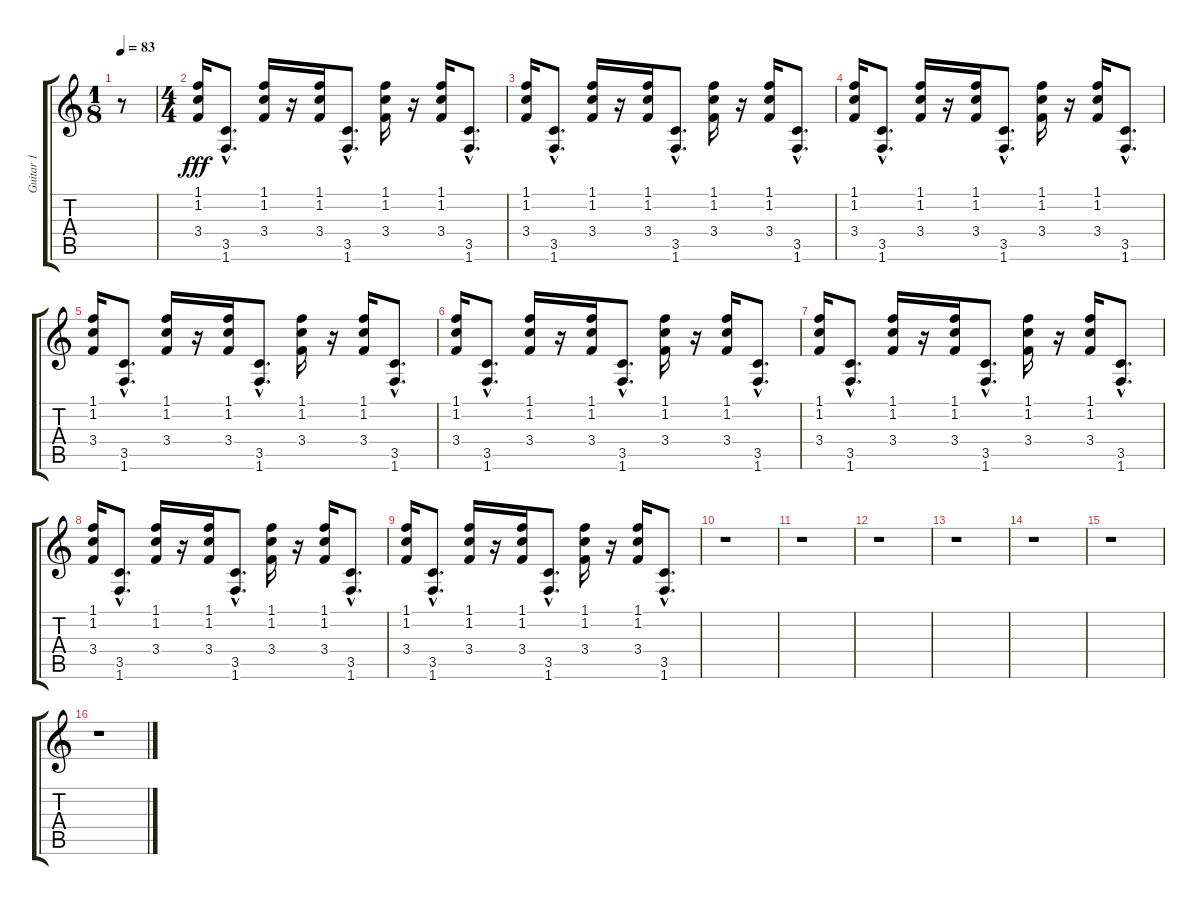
\track ("Guitar 1" "Guitar 1") {instrument distortionguitar}
\staff {score tabs}
\tuning (E4 B3 G3 D3 A2 E2) {hide}
\ts (1 8)
\tempo 83
\clef g2
\ks c
r.8{dy fff instrument distortionguitar} |
\ts (4 4)
(1.1 1.2 3.4).16 (3.5{hac} 1.6{hac}).8{d} (1.1 1.2 3.4).16 r.16 (1.1 1.2 3.4).16 (3.5{hac} 1.6{hac}).8{d} (1.1 1.2 3.4).16 r.16 (1.1 1.2 3.4).16 (3.5{hac} 1.6{hac}).8{d} |
(1.1 1.2 3.4).16 (3.5{hac} 1.6{hac}).8{d} (1.1 1.2 3.4).16 r.16 (1.1 1.2 3.4).16 (3.5{hac} 1.6{hac}).8{d} (1.1 1.2 3.4).16 r.16 (1.1 1.2 3.4).16 (3.5{hac} 1.6{hac}).8{d} |
(1.1 1.2 3.4).16 (3.5{hac} 1.6{hac}).8{d} (1.1 1.2 3.4).16 r.16 (1.1 1.2 3.4).16 (3.5{hac} 1.6{hac}).8{d} (1.1 1.2 3.4).16 r.16 (1.1 1.2 3.4).16 (3.5{hac} 1.6{hac}).8{d} |
(1.1 1.2 3.4).16 (3.5{hac} 1.6{hac}).8{d} (1.1 1.2 3.4).16 r.16 (1.1 1.2 3.4).16 (3.5{hac} 1.6{hac}).8{d} (1.1 1.2 3.4).16 r.16 (1.1 1.2 3.4).16 (3.5{hac} 1.6{hac}).8{d} |
(1.1 1.2 3.4).16 (3.5{hac} 1.6{hac}).8{d} (1.1 1.2 3.4).16 r.16 (1.1 1.2 3.4).16 (3.5{hac} 1.6{hac}).8{d} (1.1 1.2 3.4).16 r.16 (1.1 1.2 3.4).16 (3.5{hac} 1.6{hac}).8{d} |
(1.1 1.2 3.4).16 (3.5{hac} 1.6{hac}).8{d} (1.1 1.2 3.4).16 r.16 (1.1 1.2 3.4).16 (3.5{hac} 1.6{hac}).8{d} (1.1 1.2 3.4).16 r.16 (1.1 1.2 3.4).16 (3.5{hac} 1.6{hac}).8{d} |
(1.1 1.2 3.4).16 (3.5{hac} 1.6{hac}).8{d} (1.1 1.2 3.4).16 r.16 (1.1 1.2 3.4).16 (3.5{hac} 1.6{hac}).8{d} (1.1 1.2 3.4).16 r.16 (1.1 1.2 3.4).16 (3.5{hac} 1.6{hac}).8{d} |
(1.1 1.2 3.4).16 (3.5{hac} 1.6{hac}).8{d} (1.1 1.2 3.4).16 r.16 (1.1 1.2 3.4).16 (3.5{hac} 1.6{hac}).8{d} (1.1 1.2 3.4).16 r.16 (1.1 1.2 3.4).16 (3.5{hac} 1.6{hac}).8{d} |
r.1 |
r.1 |
r.1 |
r.1 |
r.1 |
r.1 |
r.1
